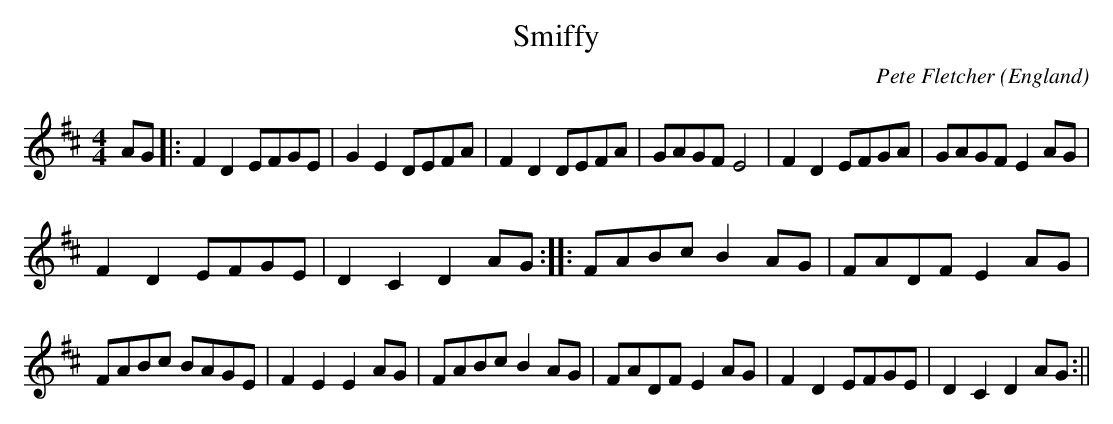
X:1
T:Smiffy
C:Pete Fletcher
O:England
M:4/4
L:1/8
K:D
AG|:\
F2D2EFGE | G2E2DEFA | F2D2DEFA | GAGFE4 |\
F2D2EFGA | GAGFE2AG |
F2D2EFGE | D2C2D2AG:: \
FABcB2AG | FADFE2AG |
FABc BAGE| F2E2E2AG |\
FABcB2AG | FADFE2AG | F2D2EFGE | D2C2D2AG:||
